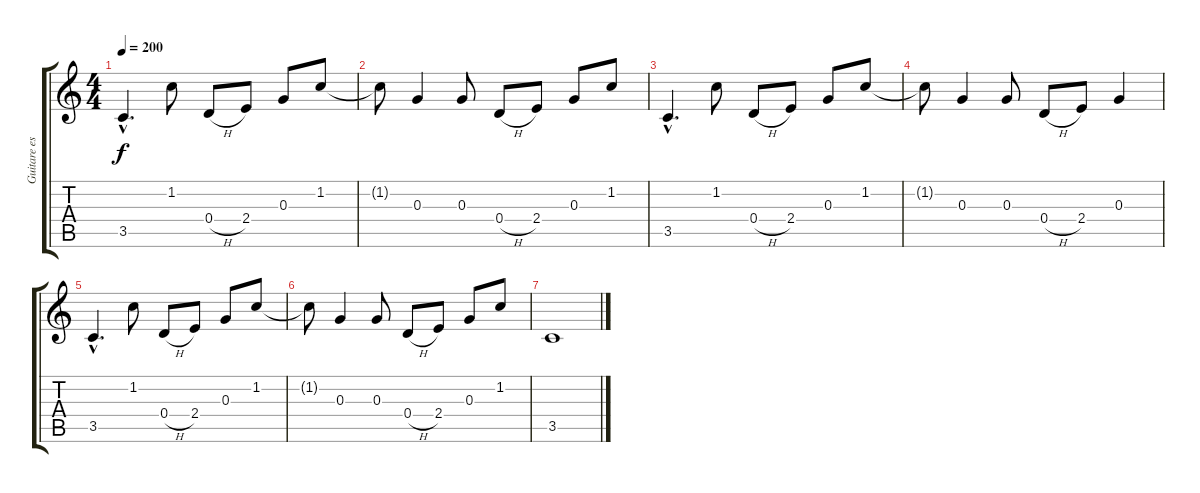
\track ("Guitare espagnole" "Guitare es") {instrument acousticguitarsteel}
\staff {score tabs}
\tuning (E4 B3 G3 D3 A2 E2) {hide}
\ts (4 4)
\tempo 200
\clef g2
\ks c
3.5{hac}.4{d dy f} 1.2.8 0.4{h}.8 2.4.8 0.3.8 1.2.8 |
1.2{t}.8 0.3.4 0.3.8 0.4{h}.8 2.4.8 0.3.8 1.2.8 |
3.5{hac}.4{d} 1.2.8 0.4{h}.8 2.4.8 0.3.8 1.2.8 |
1.2{t}.8 0.3.4 0.3.8 0.4{h}.8 2.4.8 0.3.4 |
3.5{hac}.4{d} 1.2.8 0.4{h}.8 2.4.8 0.3.8 1.2.8 |
1.2{t}.8 0.3.4 0.3.8 0.4{h}.8 2.4.8 0.3.8 1.2.8 |
3.5.1
